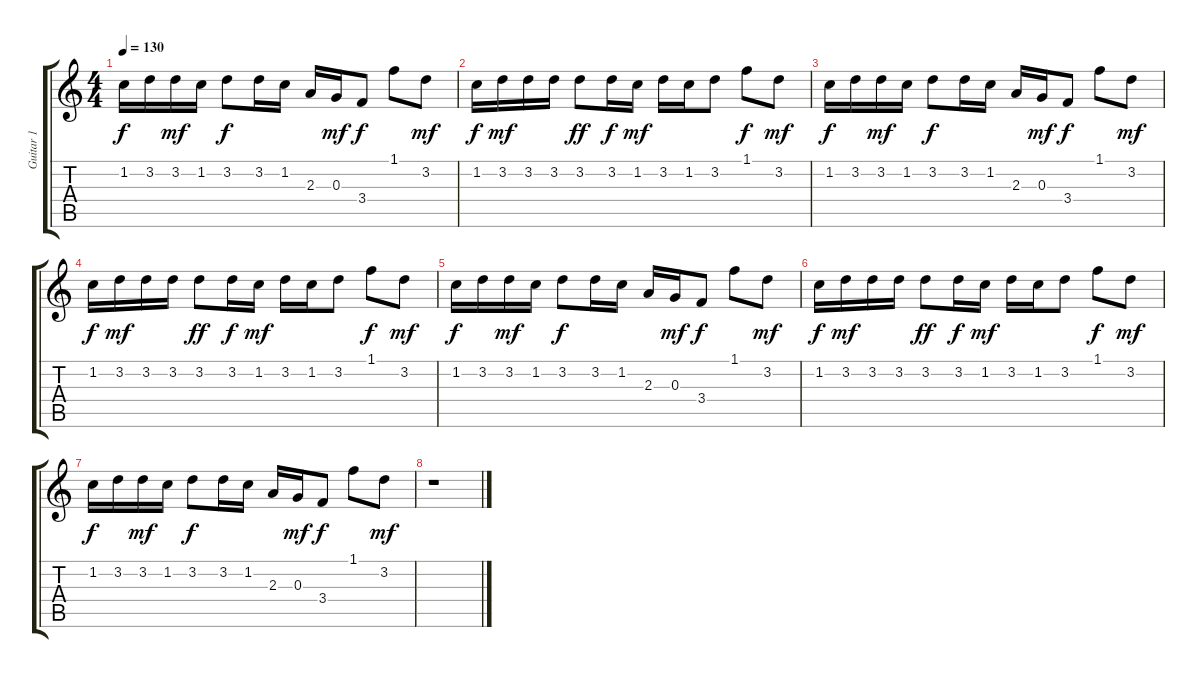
\track ("Guitar 1" "Guitar 1") {instrument overdrivenguitar}
\staff {score tabs}
\tuning (E4 B3 G3 D3 A2 E2) {hide}
\ts (4 4)
\tempo 130
\clef g2
\ks c
1.2.16{dy f} 3.2.16 3.2.16{dy mf} 1.2.16 3.2.8{dy f} 3.2.16 1.2.16 2.3.16 0.3.16{dy mf} 3.4.8{dy f} 1.1.8 3.2.8{dy mf} |
1.2.16{dy f} 3.2.16{dy mf} 3.2.16 3.2.16 3.2.8{dy ff} 3.2.16{dy f} 1.2.16{dy mf} 3.2.16 1.2.16 3.2.8 1.1.8{dy f} 3.2.8{dy mf} |
1.2.16{dy f} 3.2.16 3.2.16{dy mf} 1.2.16 3.2.8{dy f} 3.2.16 1.2.16 2.3.16 0.3.16{dy mf} 3.4.8{dy f} 1.1.8 3.2.8{dy mf} |
1.2.16{dy f} 3.2.16{dy mf} 3.2.16 3.2.16 3.2.8{dy ff} 3.2.16{dy f} 1.2.16{dy mf} 3.2.16 1.2.16 3.2.8 1.1.8{dy f} 3.2.8{dy mf} |
1.2.16{dy f} 3.2.16 3.2.16{dy mf} 1.2.16 3.2.8{dy f} 3.2.16 1.2.16 2.3.16 0.3.16{dy mf} 3.4.8{dy f} 1.1.8 3.2.8{dy mf} |
1.2.16{dy f} 3.2.16{dy mf} 3.2.16 3.2.16 3.2.8{dy ff} 3.2.16{dy f} 1.2.16{dy mf} 3.2.16 1.2.16 3.2.8 1.1.8{dy f} 3.2.8{dy mf} |
1.2.16{dy f} 3.2.16 3.2.16{dy mf} 1.2.16 3.2.8{dy f} 3.2.16 1.2.16 2.3.16 0.3.16{dy mf} 3.4.8{dy f} 1.1.8 3.2.8{dy mf} |
r.1
